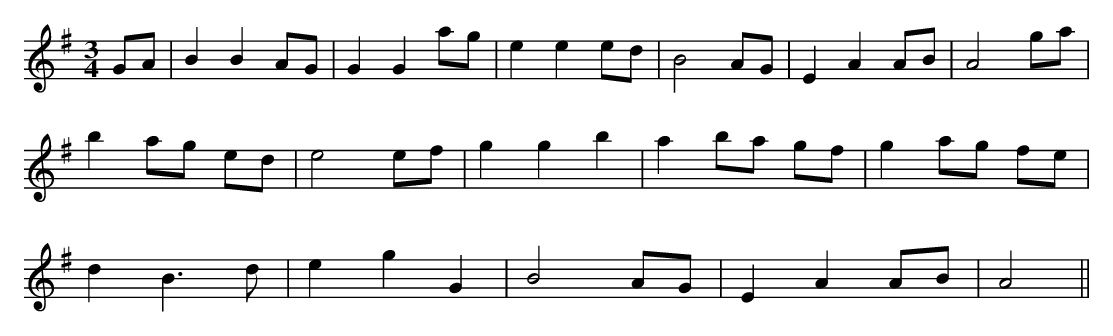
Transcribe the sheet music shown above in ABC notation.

X:1
M:3/4
K:G
GA|B2 B2 AG|G2 G2 ag|e2 e2 ed|B4 AG|E2 A2 AB|A4 ga|
b2 ag ed|e4 ef|g2 g2 b2|a2 ba gf|g2 ag fe|
d2 B3 d|e2 g2 G2|B4 AG|E2 A2 AB|A4||
